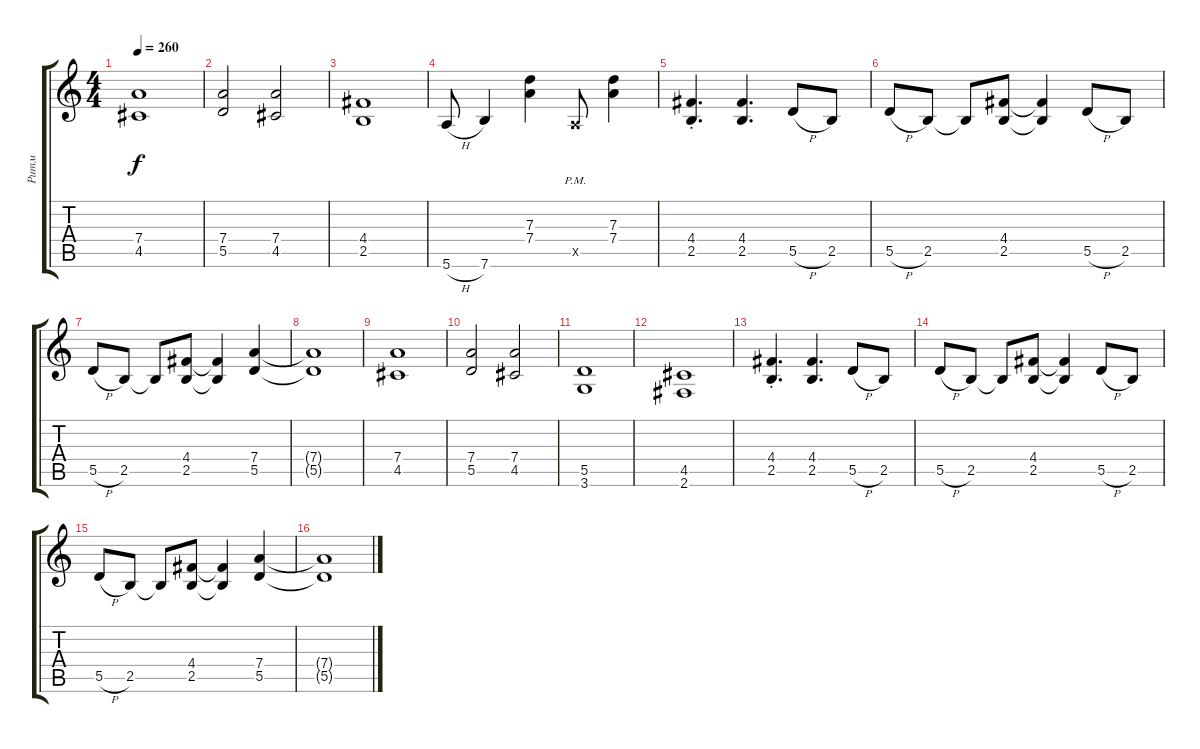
\track ("Ритм" "Ритм") {instrument distortionguitar}
\staff {score tabs}
\tuning (E4 B3 G3 D3 A2 E2) {hide}
\ts (4 4)
\tempo 260
\clef g2
\ks c
(7.4 4.5).1{dy f} |
(7.4 5.5).2 (7.4 4.5).2 |
(4.4 2.5).1 |
5.6{h}.8 7.6.4 (7.3 7.4).4 0.5{pm x}.8 (7.3 7.4).4 |
(4.4{st} 2.5{st}).4{d} (4.4 2.5).4{d} 5.5{h}.8 2.5.8 |
5.5{h}.8 2.5.8 2.5{t}.8 (4.4 2.5).8 (4.4{t} 2.5{t}).4 5.5{h}.8 2.5.8 |
5.5{h}.8 2.5.8 2.5{t}.8 (4.4 2.5).8 (4.4{t} 2.5{t}).4 (7.4 5.5).4 |
(7.4{t} 5.5{t}).1 |
(7.4 4.5).1 |
(7.4 5.5).2 (7.4 4.5).2 |
(5.5 3.6).1 |
(4.5 2.6).1 |
(4.4{st} 2.5{st}).4{d} (4.4 2.5).4{d} 5.5{h}.8 2.5.8 |
5.5{h}.8 2.5.8 2.5{t}.8 (4.4 2.5).8 (4.4{t} 2.5{t}).4 5.5{h}.8 2.5.8 |
5.5{h}.8 2.5.8 2.5{t}.8 (4.4 2.5).8 (4.4{t} 2.5{t}).4 (7.4 5.5).4 |
(7.4{t} 5.5{t}).1
